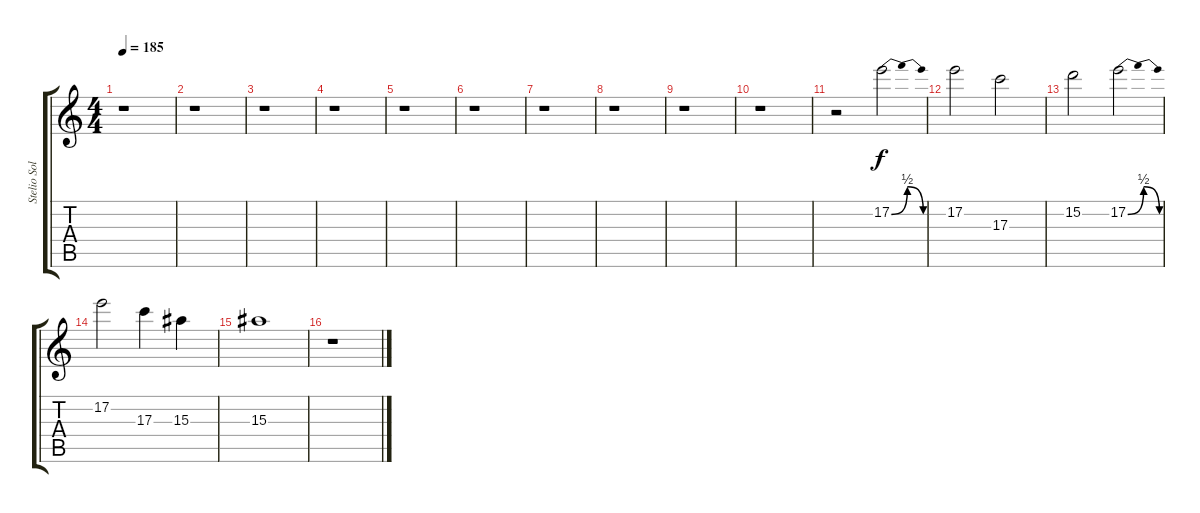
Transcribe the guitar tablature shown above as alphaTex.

\track ("Stelio Solo" "Stelio Sol") {instrument distortionguitar}
\staff {score tabs}
\tuning (E4 B3 G3 D3 A2 E2) {hide}
\ts (4 4)
\tempo 185
\clef g2
\ks c
r.1{dy f} |
r.1 |
r.1 |
r.1 |
r.1 |
r.1 |
r.1 |
r.1 |
r.1 |
r.1 |
r.2 17.2{be (bendrelease 0 0 15 2 55 2 60 0)}.2 |
17.2.2 17.3.2 |
15.2.2 17.2{be (bendrelease 0 0 15 2 55 2 60 0)}.2 |
17.2.2 17.3.4 15.3.4 |
15.3.1 |
r.1
